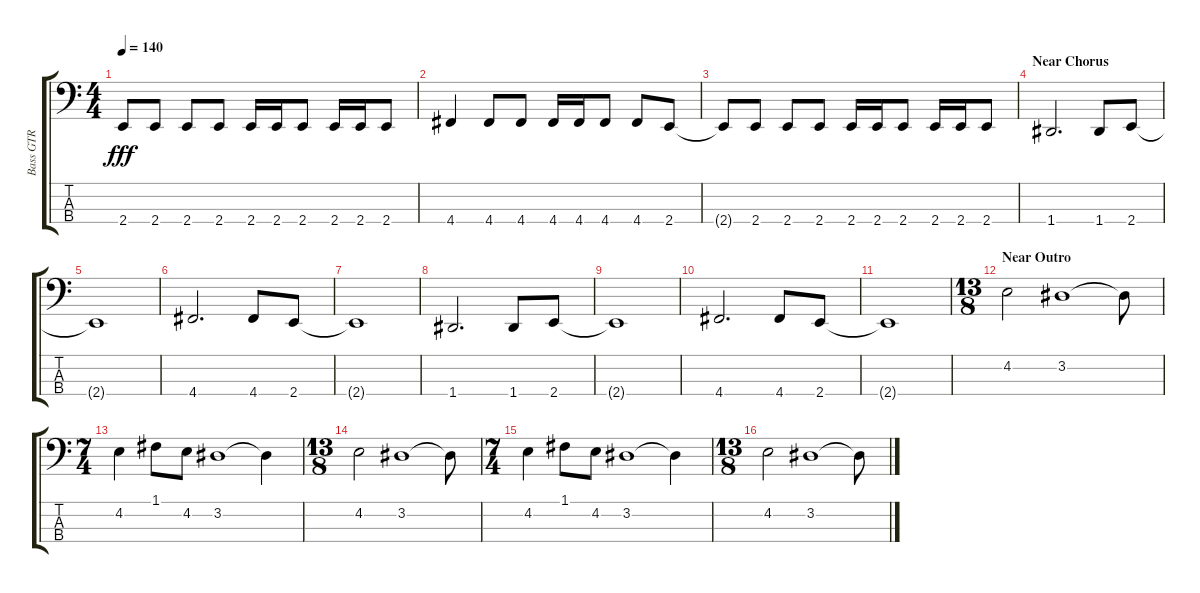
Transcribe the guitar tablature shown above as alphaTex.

\track ("Bass GTR" "Bass GTR") {instrument electricbassfinger}
\staff {score tabs}
\tuning (F2 C2 G1 D1) {hide}
\ts (4 4)
\tempo 140
\clef f4
\ks aminor
2.4{t}.8{dy fff} 2.4.8 2.4.8 2.4.8 2.4.16 2.4.16 2.4.8 2.4.16 2.4.16 2.4.8 |
4.4.4 4.4.8 4.4.8 4.4.16 4.4.16 4.4.8 4.4.8 2.4.8 |
2.4{t}.8 2.4.8 2.4.8 2.4.8 2.4.16 2.4.16 2.4.8 2.4.16 2.4.16 2.4.8 |
\section ("" "Near Chorus")
1.4.2{d} 1.4.8 2.4.8 |
2.4{t}.1 |
4.4.2{d} 4.4.8 2.4.8 |
2.4{t}.1 |
1.4.2{d} 1.4.8 2.4.8 |
2.4{t}.1 |
4.4.2{d} 4.4.8 2.4.8 |
2.4{t}.1 |
\ts (13 8)
\section ("" "Near Outro")
4.2.2 3.2.1 3.2{t}.8 |
\ts (7 4)
4.2.4 1.1.8 4.2.8 3.2.1 3.2{t}.4 |
\ts (13 8)
4.2.2 3.2.1 3.2{t}.8 |
\ts (7 4)
4.2.4 1.1.8 4.2.8 3.2.1 3.2{t}.4 |
\ts (13 8)
4.2.2 3.2.1 3.2{t}.8
